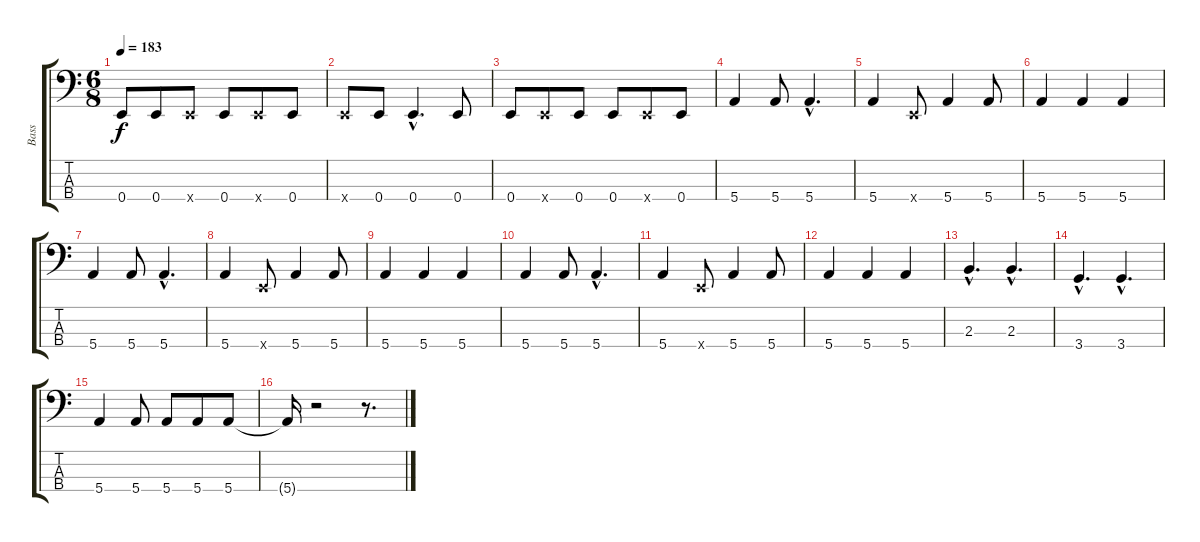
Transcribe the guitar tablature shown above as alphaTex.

\track ("Bass" "Bass") {instrument electricbassfinger}
\staff {score tabs}
\tuning (G2 D2 A1 E1) {hide}
\ts (6 8)
\tempo 183
\clef f4
\ks c
0.4.8{dy f} 0.4.8 0.4{x}.8 0.4.8 0.4{x}.8 0.4.8 |
0.4{x}.8 0.4.8 0.4{hac}.4{d} 0.4.8 |
0.4.8 0.4{x}.8 0.4.8 0.4.8 0.4{x}.8 0.4.8 |
5.4.4 5.4.8 5.4{hac}.4{d} |
5.4.4 0.4{x}.8 5.4.4 5.4.8 |
5.4.4 5.4.4 5.4.4 |
5.4.4 5.4.8 5.4{hac}.4{d} |
5.4.4 0.4{x}.8 5.4.4 5.4.8 |
5.4.4 5.4.4 5.4.4 |
5.4.4 5.4.8 5.4{hac}.4{d} |
5.4.4 0.4{x}.8 5.4.4 5.4.8 |
5.4.4 5.4.4 5.4.4 |
2.3{hac}.4{d} 2.3{hac}.4{d} |
3.4{hac}.4{d} 3.4{hac}.4{d} |
5.4.4 5.4.8 5.4.8 5.4.8 5.4.8 |
5.4{t}.16 r.2 r.8{d}
